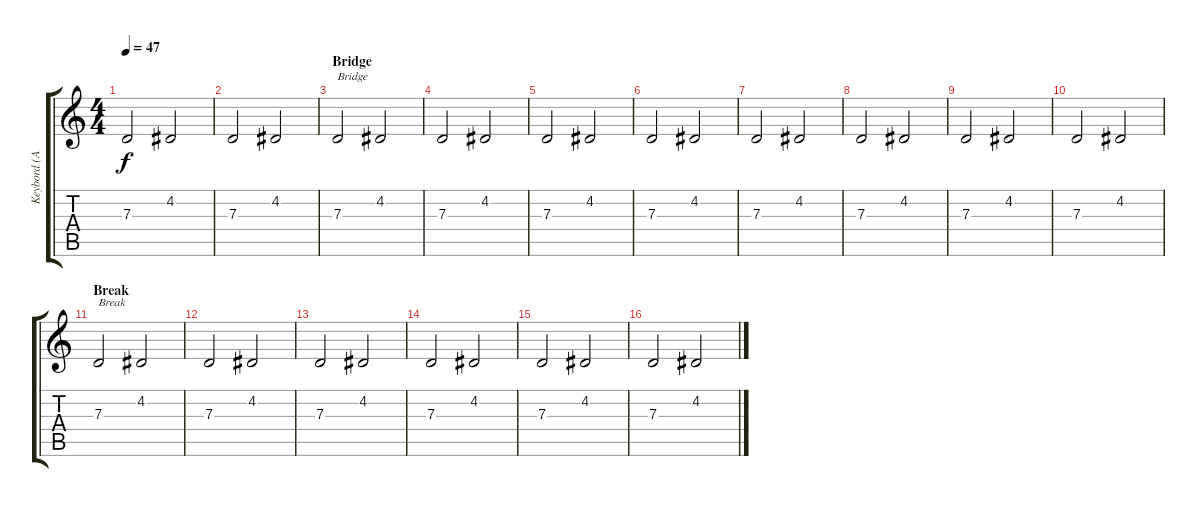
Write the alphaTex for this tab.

\track ("Keybord (Atmo2)" "Keybord (A") {instrument pad2warm}
\staff {score tabs}
\tuning (E4 B3 G3 D3 A2 E2) {hide}
\ts (4 4)
\tempo 47
\clef g2
\ks c
7.3.2{dy f} 4.2.2 |
7.3.2 4.2.2 |
\section ("" "Bridge")
7.3.2{txt "Bridge"} 4.2.2 |
7.3.2 4.2.2 |
7.3.2 4.2.2 |
7.3.2 4.2.2 |
7.3.2 4.2.2 |
7.3.2 4.2.2 |
7.3.2 4.2.2 |
7.3.2 4.2.2 |
\section ("" "Break")
7.3.2{txt "Break"} 4.2.2 |
7.3.2 4.2.2 |
7.3.2 4.2.2 |
7.3.2 4.2.2 |
7.3.2 4.2.2 |
7.3.2 4.2.2
